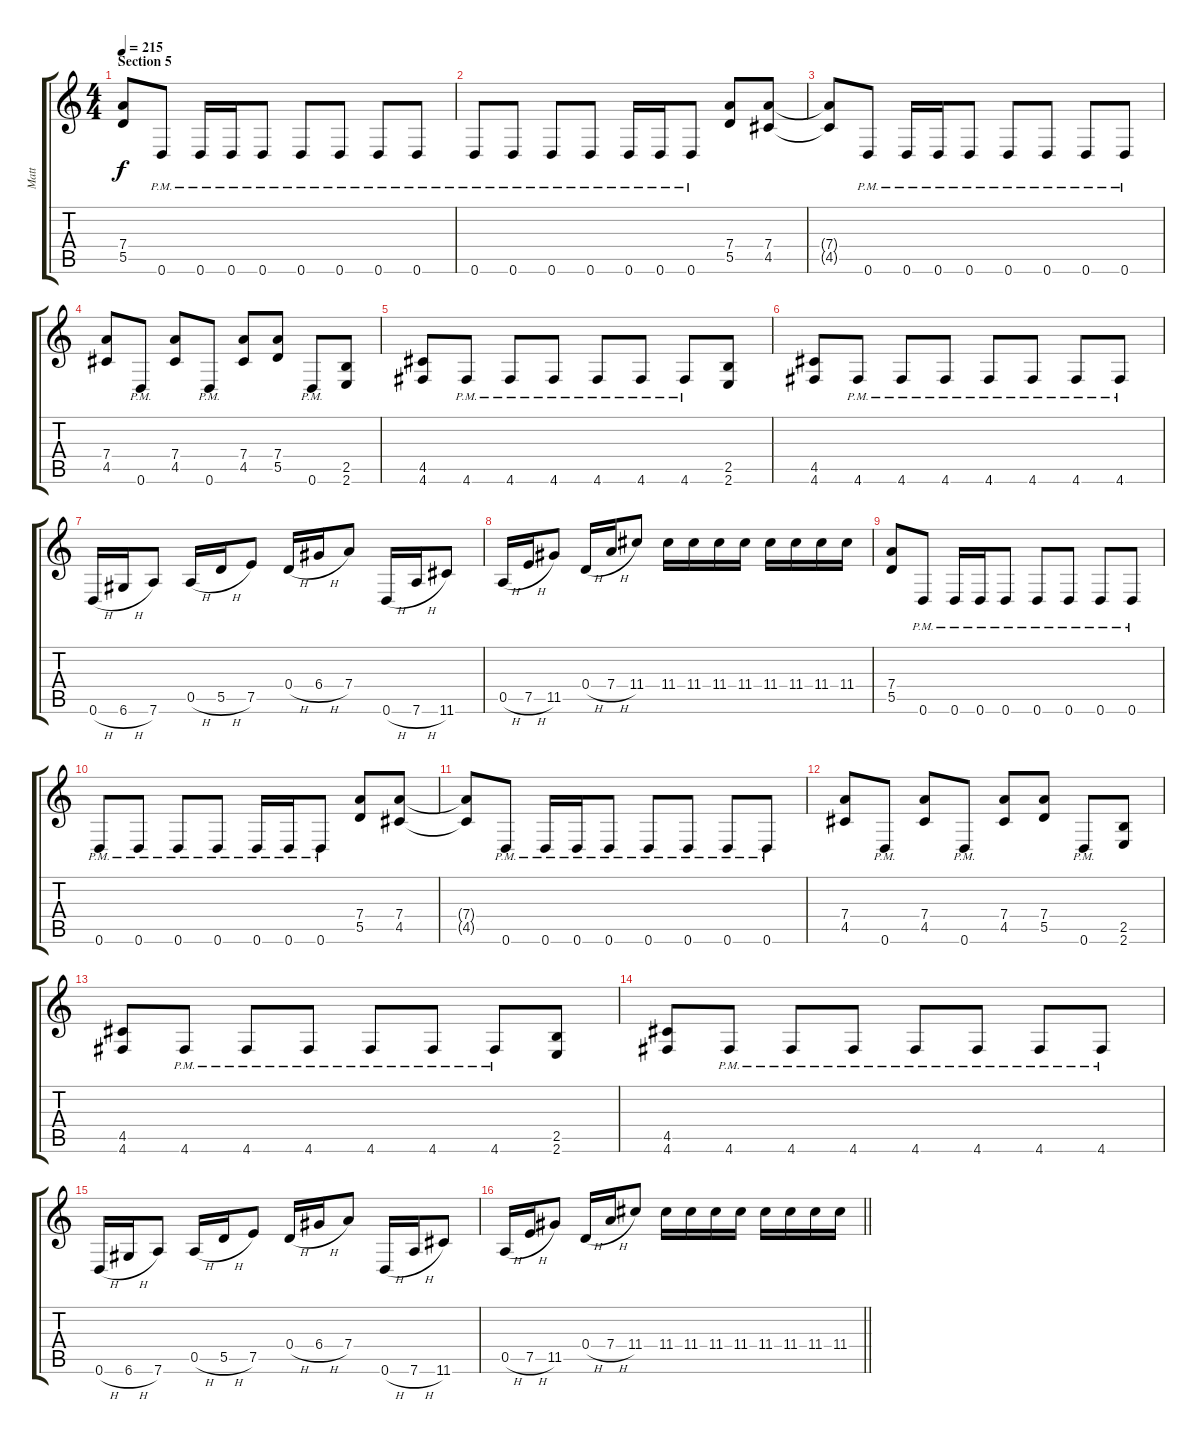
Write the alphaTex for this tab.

\track ("Matt" "Matt") {instrument distortionguitar}
\staff {score tabs}
\tuning (E4 B3 G3 D3 A2 D2) {hide}
\ts (4 4)
\section ("" "Section 5")
\tempo 215
\clef g2
\ks c
(7.4 5.5).8{dy f} 0.6{pm}.8 0.6{pm}.16 0.6{pm}.16 0.6{pm}.8 0.6{pm}.8 0.6{pm}.8 0.6{pm}.8 0.6{pm}.8 |
0.6{pm}.8 0.6{pm}.8 0.6{pm}.8 0.6{pm}.8 0.6{pm}.16 0.6{pm}.16 0.6{pm}.8 (7.4 5.5).8 (7.4 4.5).8 |
(7.4{t} 4.5{t}).8 0.6{pm}.8 0.6{pm}.16 0.6{pm}.16 0.6{pm}.8 0.6{pm}.8 0.6{pm}.8 0.6{pm}.8 0.6{pm}.8 |
(7.4 4.5).8 0.6{pm}.8 (7.4 4.5).8 0.6{pm}.8 (7.4 4.5).8 (7.4 5.5).8 0.6{pm}.8 (2.5 2.6).8 |
(4.5 4.6).8 4.6{pm}.8 4.6{pm}.8 4.6{pm}.8 4.6{pm}.8 4.6{pm}.8 4.6{pm}.8 (2.5 2.6).8 |
(4.5 4.6).8 4.6{pm}.8 4.6{pm}.8 4.6{pm}.8 4.6{pm}.8 4.6{pm}.8 4.6{pm}.8 4.6{pm}.8 |
0.6{h}.16 6.6{h}.16 7.6.8 0.5{h}.16 5.5{h}.16 7.5.8 0.4{h}.16 6.4{h}.16 7.4.8 0.6{h}.16 7.6{h}.16 11.6.8 |
0.5{h}.16 7.5{h}.16 11.5.8 0.4{h}.16 7.4{h}.16 11.4.8 11.4.16 11.4.16 11.4.16 11.4.16 11.4.16 11.4.16 11.4.16 11.4.16 |
(7.4 5.5).8 0.6{pm}.8 0.6{pm}.16 0.6{pm}.16 0.6{pm}.8 0.6{pm}.8 0.6{pm}.8 0.6{pm}.8 0.6{pm}.8 |
0.6{pm}.8 0.6{pm}.8 0.6{pm}.8 0.6{pm}.8 0.6{pm}.16 0.6{pm}.16 0.6{pm}.8 (7.4 5.5).8 (7.4 4.5).8 |
(7.4{t} 4.5{t}).8 0.6{pm}.8 0.6{pm}.16 0.6{pm}.16 0.6{pm}.8 0.6{pm}.8 0.6{pm}.8 0.6{pm}.8 0.6{pm}.8 |
(7.4 4.5).8 0.6{pm}.8 (7.4 4.5).8 0.6{pm}.8 (7.4 4.5).8 (7.4 5.5).8 0.6{pm}.8 (2.5 2.6).8 |
(4.5 4.6).8 4.6{pm}.8 4.6{pm}.8 4.6{pm}.8 4.6{pm}.8 4.6{pm}.8 4.6{pm}.8 (2.5 2.6).8 |
(4.5 4.6).8 4.6{pm}.8 4.6{pm}.8 4.6{pm}.8 4.6{pm}.8 4.6{pm}.8 4.6{pm}.8 4.6{pm}.8 |
0.6{h}.16 6.6{h}.16 7.6.8 0.5{h}.16 5.5{h}.16 7.5.8 0.4{h}.16 6.4{h}.16 7.4.8 0.6{h}.16 7.6{h}.16 11.6.8 |
\barLineRight lightlight
0.5{h}.16 7.5{h}.16 11.5.8 0.4{h}.16 7.4{h}.16 11.4.8 11.4.16 11.4.16 11.4.16 11.4.16 11.4.16 11.4.16 11.4.16 11.4.16
